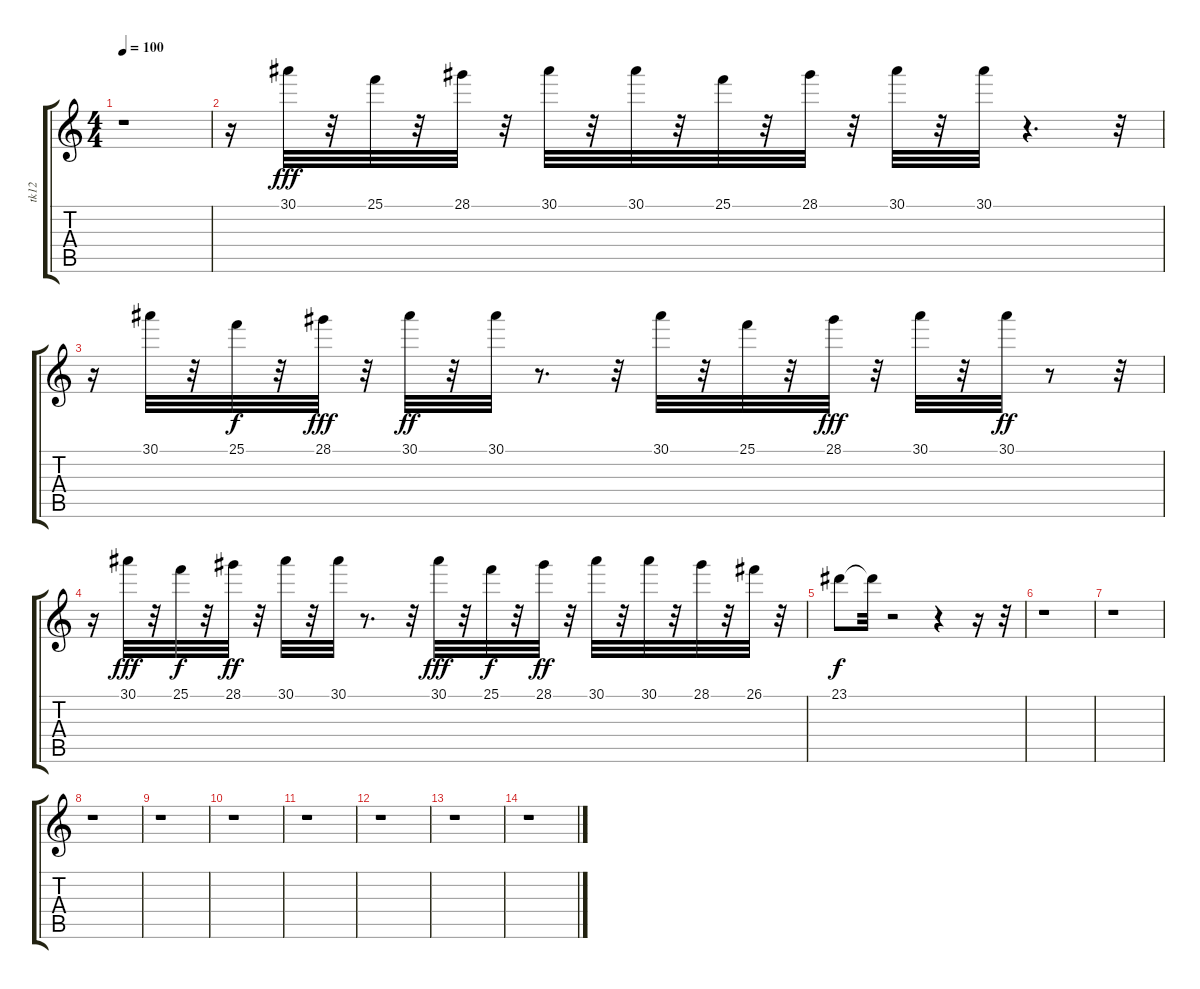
\track ("tk12" "tk12") {instrument piccolo}
\staff {score tabs}
\tuning (E4 B3 G3 D3 A2 E2) {hide}
\ts (4 4)
\tempo 100
\clef g2
\ks c
r.1{dy fff} |
r.16 30.1.32 r.32 25.1.32 r.32 28.1.32 r.32 30.1.32 r.32 30.1.32 r.32 25.1.32 r.32 28.1.32 r.32 30.1.32 r.32 30.1.32 r.4{d} r.32 |
r.16 30.1.32 r.32 25.1.32{dy f} r.32 28.1.32{dy fff} r.32 30.1.32{dy ff} r.32 30.1.32 r.8{d} r.32 30.1.32 r.32 25.1.32 r.32 28.1.32{dy fff} r.32 30.1.32 r.32 30.1.32{dy ff} r.8 r.32 |
r.16 30.1.32{dy fff} r.32 25.1.32{dy f} r.32 28.1.32{dy ff} r.32 30.1.32 r.32 30.1.32 r.8{d} r.32 30.1.32{dy fff} r.32 25.1.32{dy f} r.32 28.1.32{dy ff} r.32 30.1.32 r.32 30.1.32 r.32 28.1.32 r.32 26.1.32 r.32 |
23.1.8{dy f} 23.1{t}.32 r.2 r.4 r.16 r.32 |
r.1 |
r.1 |
r.1 |
r.1 |
r.1 |
r.1 |
r.1 |
r.1 |
r.1
